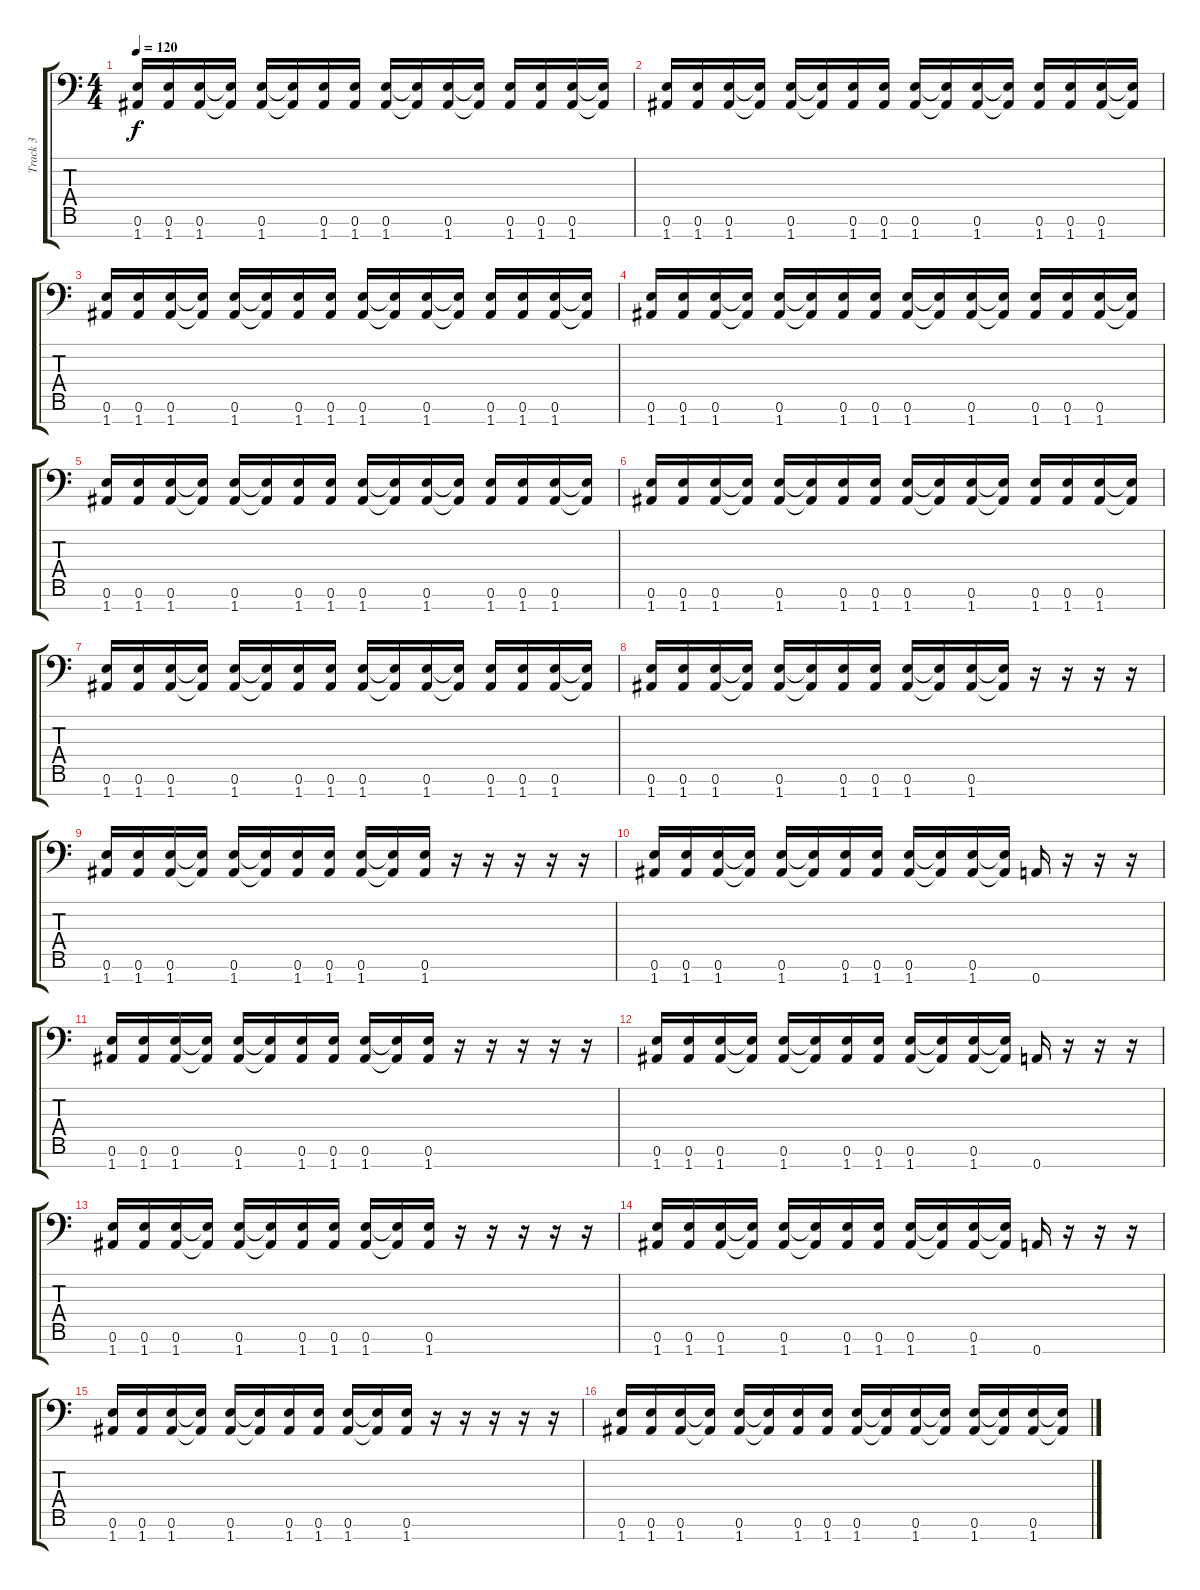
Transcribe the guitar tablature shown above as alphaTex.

\track ("Track 3" "Track 3") {instrument distortionguitar}
\staff {score tabs}
\tuning (E4 B3 G3 D3 A2 E2 A1) {hide}
\ts (4 4)
\tempo 120
\clef f4
\ks c
(0.6 1.7).16{dy f} (0.6 1.7).16 (0.6 1.7).16 (0.6{t} 1.7{t}).16 (0.6 1.7).16 (0.6{t} 1.7{t}).16 (0.6 1.7).16 (0.6 1.7).16 (0.6 1.7).16 (0.6{t} 1.7{t}).16 (0.6 1.7).16 (0.6{t} 1.7{t}).16 (0.6 1.7).16 (0.6 1.7).16 (0.6 1.7).16 (0.6{t} 1.7{t}).16 |
(0.6 1.7).16 (0.6 1.7).16 (0.6 1.7).16 (0.6{t} 1.7{t}).16 (0.6 1.7).16 (0.6{t} 1.7{t}).16 (0.6 1.7).16 (0.6 1.7).16 (0.6 1.7).16 (0.6{t} 1.7{t}).16 (0.6 1.7).16 (0.6{t} 1.7{t}).16 (0.6 1.7).16 (0.6 1.7).16 (0.6 1.7).16 (0.6{t} 1.7{t}).16 |
(0.6 1.7).16 (0.6 1.7).16 (0.6 1.7).16 (0.6{t} 1.7{t}).16 (0.6 1.7).16 (0.6{t} 1.7{t}).16 (0.6 1.7).16 (0.6 1.7).16 (0.6 1.7).16 (0.6{t} 1.7{t}).16 (0.6 1.7).16 (0.6{t} 1.7{t}).16 (0.6 1.7).16 (0.6 1.7).16 (0.6 1.7).16 (0.6{t} 1.7{t}).16 |
(0.6 1.7).16 (0.6 1.7).16 (0.6 1.7).16 (0.6{t} 1.7{t}).16 (0.6 1.7).16 (0.6{t} 1.7{t}).16 (0.6 1.7).16 (0.6 1.7).16 (0.6 1.7).16 (0.6{t} 1.7{t}).16 (0.6 1.7).16 (0.6{t} 1.7{t}).16 (0.6 1.7).16 (0.6 1.7).16 (0.6 1.7).16 (0.6{t} 1.7{t}).16 |
(0.6 1.7).16 (0.6 1.7).16 (0.6 1.7).16 (0.6{t} 1.7{t}).16 (0.6 1.7).16 (0.6{t} 1.7{t}).16 (0.6 1.7).16 (0.6 1.7).16 (0.6 1.7).16 (0.6{t} 1.7{t}).16 (0.6 1.7).16 (0.6{t} 1.7{t}).16 (0.6 1.7).16 (0.6 1.7).16 (0.6 1.7).16 (0.6{t} 1.7{t}).16 |
(0.6 1.7).16 (0.6 1.7).16 (0.6 1.7).16 (0.6{t} 1.7{t}).16 (0.6 1.7).16 (0.6{t} 1.7{t}).16 (0.6 1.7).16 (0.6 1.7).16 (0.6 1.7).16 (0.6{t} 1.7{t}).16 (0.6 1.7).16 (0.6{t} 1.7{t}).16 (0.6 1.7).16 (0.6 1.7).16 (0.6 1.7).16 (0.6{t} 1.7{t}).16 |
(0.6 1.7).16 (0.6 1.7).16 (0.6 1.7).16 (0.6{t} 1.7{t}).16 (0.6 1.7).16 (0.6{t} 1.7{t}).16 (0.6 1.7).16 (0.6 1.7).16 (0.6 1.7).16 (0.6{t} 1.7{t}).16 (0.6 1.7).16 (0.6{t} 1.7{t}).16 (0.6 1.7).16 (0.6 1.7).16 (0.6 1.7).16 (0.6{t} 1.7{t}).16 |
(0.6 1.7).16 (0.6 1.7).16 (0.6 1.7).16 (0.6{t} 1.7{t}).16 (0.6 1.7).16 (0.6{t} 1.7{t}).16 (0.6 1.7).16 (0.6 1.7).16 (0.6 1.7).16 (0.6{t} 1.7{t}).16 (0.6 1.7).16 (0.6{t} 1.7{t}).16 r.16 r.16 r.16 r.16 |
(0.6 1.7).16 (0.6 1.7).16 (0.6 1.7).16 (0.6{t} 1.7{t}).16 (0.6 1.7).16 (0.6{t} 1.7{t}).16 (0.6 1.7).16 (0.6 1.7).16 (0.6 1.7).16 (0.6{t} 1.7{t}).16 (0.6 1.7).16 r.16 r.16 r.16 r.16 r.16 |
(0.6 1.7).16 (0.6 1.7).16 (0.6 1.7).16 (0.6{t} 1.7{t}).16 (0.6 1.7).16 (0.6{t} 1.7{t}).16 (0.6 1.7).16 (0.6 1.7).16 (0.6 1.7).16 (0.6{t} 1.7{t}).16 (0.6 1.7).16 (0.6{t} 1.7{t}).16 0.7.16 r.16 r.16 r.16 |
(0.6 1.7).16 (0.6 1.7).16 (0.6 1.7).16 (0.6{t} 1.7{t}).16 (0.6 1.7).16 (0.6{t} 1.7{t}).16 (0.6 1.7).16 (0.6 1.7).16 (0.6 1.7).16 (0.6{t} 1.7{t}).16 (0.6 1.7).16 r.16 r.16 r.16 r.16 r.16 |
(0.6 1.7).16 (0.6 1.7).16 (0.6 1.7).16 (0.6{t} 1.7{t}).16 (0.6 1.7).16 (0.6{t} 1.7{t}).16 (0.6 1.7).16 (0.6 1.7).16 (0.6 1.7).16 (0.6{t} 1.7{t}).16 (0.6 1.7).16 (0.6{t} 1.7{t}).16 0.7.16 r.16 r.16 r.16 |
(0.6 1.7).16 (0.6 1.7).16 (0.6 1.7).16 (0.6{t} 1.7{t}).16 (0.6 1.7).16 (0.6{t} 1.7{t}).16 (0.6 1.7).16 (0.6 1.7).16 (0.6 1.7).16 (0.6{t} 1.7{t}).16 (0.6 1.7).16 r.16 r.16 r.16 r.16 r.16 |
(0.6 1.7).16 (0.6 1.7).16 (0.6 1.7).16 (0.6{t} 1.7{t}).16 (0.6 1.7).16 (0.6{t} 1.7{t}).16 (0.6 1.7).16 (0.6 1.7).16 (0.6 1.7).16 (0.6{t} 1.7{t}).16 (0.6 1.7).16 (0.6{t} 1.7{t}).16 0.7.16 r.16 r.16 r.16 |
(0.6 1.7).16 (0.6 1.7).16 (0.6 1.7).16 (0.6{t} 1.7{t}).16 (0.6 1.7).16 (0.6{t} 1.7{t}).16 (0.6 1.7).16 (0.6 1.7).16 (0.6 1.7).16 (0.6{t} 1.7{t}).16 (0.6 1.7).16 r.16 r.16 r.16 r.16 r.16 |
(0.6 1.7).16 (0.6 1.7).16 (0.6 1.7).16 (0.6{t} 1.7{t}).16 (0.6 1.7).16 (0.6{t} 1.7{t}).16 (0.6 1.7).16 (0.6 1.7).16 (0.6 1.7).16 (0.6{t} 1.7{t}).16 (0.6 1.7).16 (0.6{t} 1.7{t}).16 (0.6 1.7).16 (0.6{t} 1.7{t}).16 (0.6 1.7).16 (0.6{t} 1.7{t}).16
